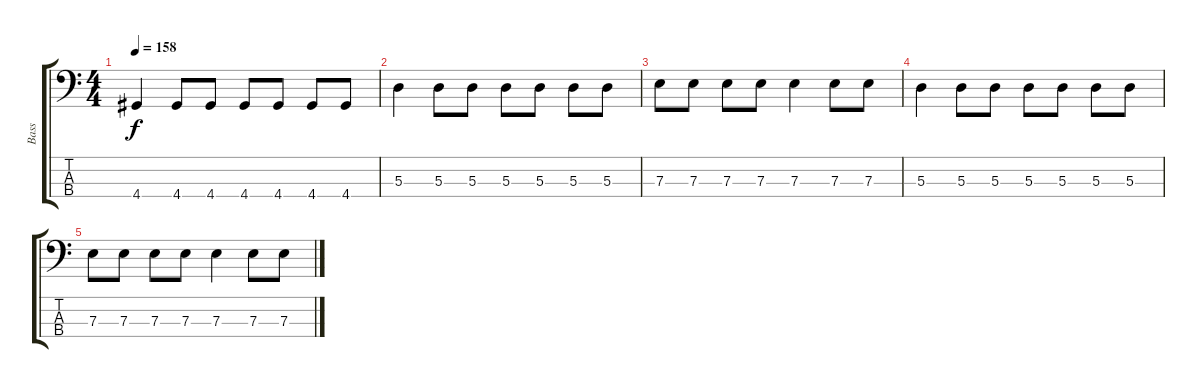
\track ("Bass" "Bass") {instrument electricbasspick}
\staff {score tabs}
\tuning (G2 D2 A1 E1) {hide}
\ts (4 4)
\tempo 158
\clef f4
\ks c
4.4.4{dy f} 4.4.8 4.4.8 4.4.8 4.4.8 4.4.8 4.4.8 |
5.3.4 5.3.8 5.3.8 5.3.8 5.3.8 5.3.8 5.3.8 |
7.3.8 7.3.8 7.3.8 7.3.8 7.3.4 7.3.8 7.3.8 |
5.3.4 5.3.8 5.3.8 5.3.8 5.3.8 5.3.8 5.3.8 |
7.3.8 7.3.8 7.3.8 7.3.8 7.3.4 7.3.8 7.3.8
